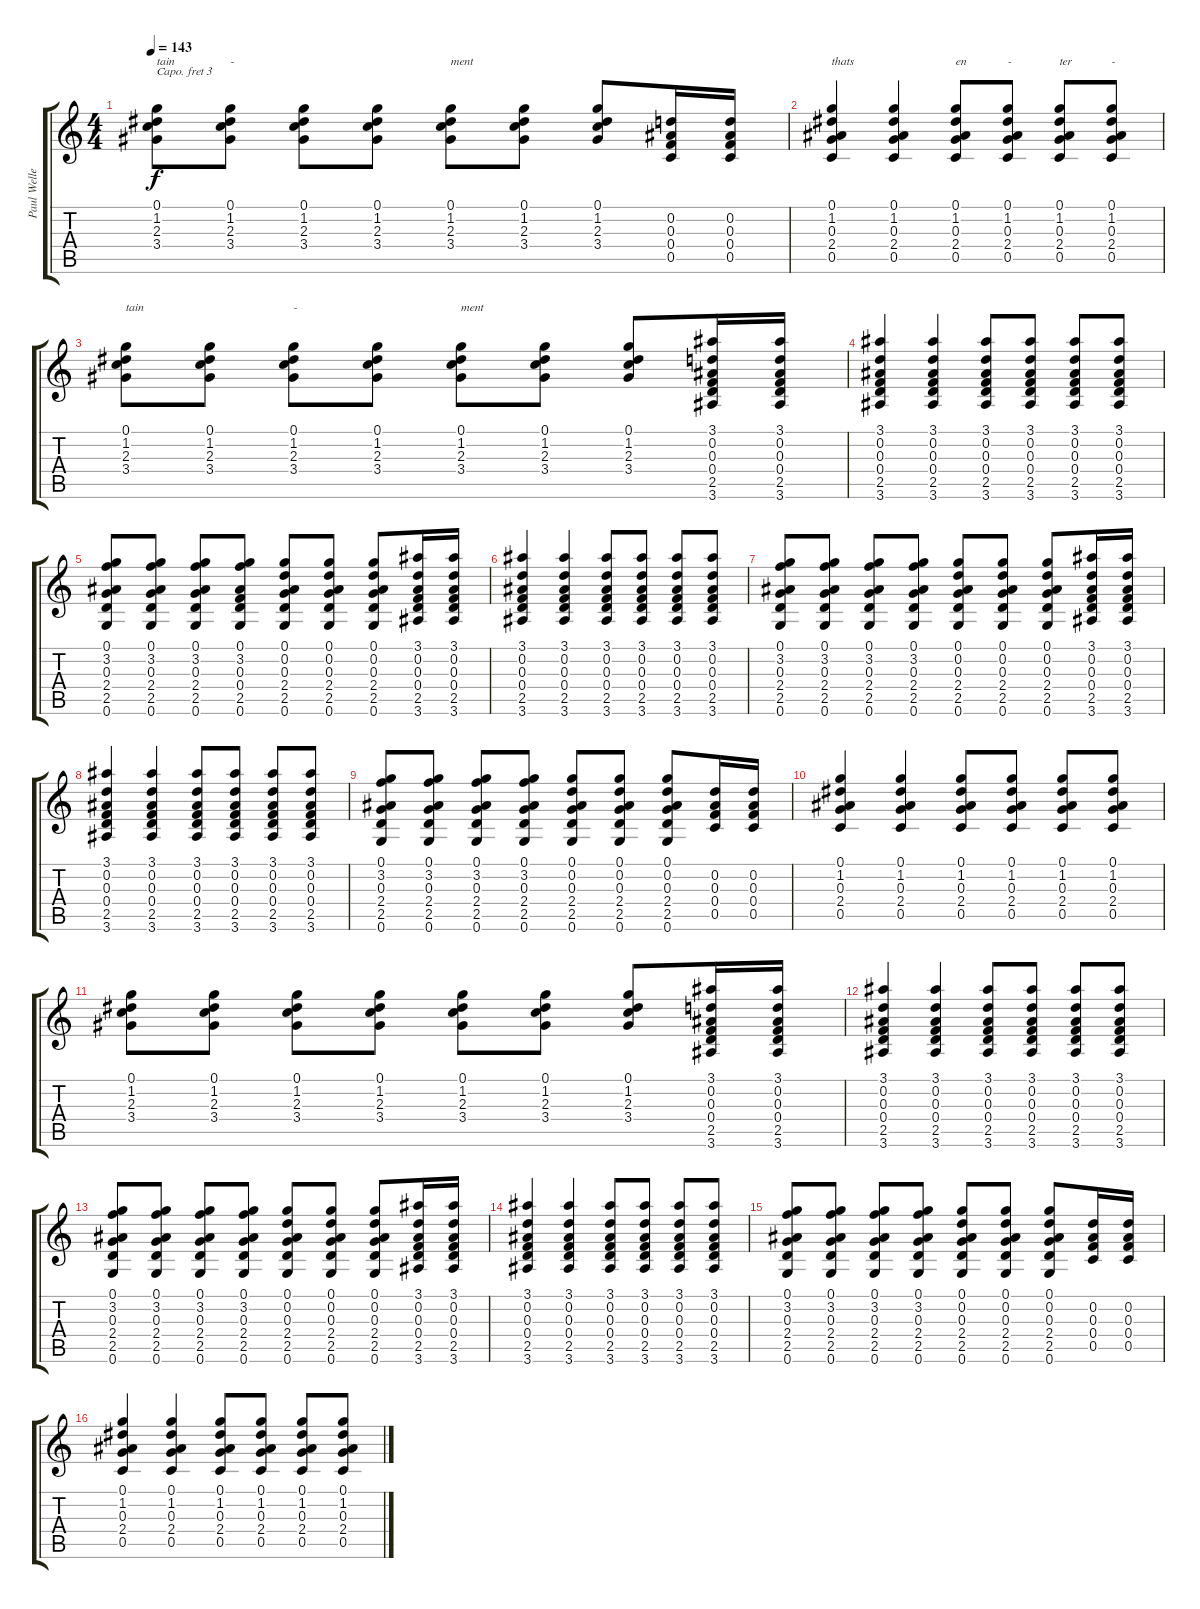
\track ("Paul Weller" "Paul Welle") {instrument acousticguitarsteel}
\staff {score tabs}
\capo 3
\tuning (E4 B3 G3 D3 A2 E2) {hide}
\ts (4 4)
\tempo 143
\clef g2
\ks c
(0.1 1.2 2.3 3.4).8{txt "tain" dy f} (0.1 1.2 2.3 3.4).8{txt "-"} (0.1 1.2 2.3 3.4).8 (0.1 1.2 2.3 3.4).8 (0.1 1.2 2.3 3.4).8{txt "ment"} (0.1 1.2 2.3 3.4).8 (0.1 1.2 2.3 3.4).8 (0.2 0.3 0.4 0.5).16 (0.2 0.3 0.4 0.5).16 |
(0.1 1.2 0.3 2.4 0.5).4{txt "thats"} (0.1 1.2 0.3 2.4 0.5).4 (0.1 1.2 0.3 2.4 0.5).8{txt "en"} (0.1 1.2 0.3 2.4 0.5).8{txt "-"} (0.1 1.2 0.3 2.4 0.5).8{txt "ter"} (0.1 1.2 0.3 2.4 0.5).8{txt "-"} |
(0.1 1.2 2.3 3.4).8{txt "tain"} (0.1 1.2 2.3 3.4).8 (0.1 1.2 2.3 3.4).8{txt "-"} (0.1 1.2 2.3 3.4).8 (0.1 1.2 2.3 3.4).8{txt "ment"} (0.1 1.2 2.3 3.4).8 (0.1 1.2 2.3 3.4).8 (3.1 0.2 0.3 0.4 2.5 3.6).16 (3.1 0.2 0.3 0.4 2.5 3.6).16 |
(3.1 0.2 0.3 0.4 2.5 3.6).4 (3.1 0.2 0.3 0.4 2.5 3.6).4 (3.1 0.2 0.3 0.4 2.5 3.6).8 (3.1 0.2 0.3 0.4 2.5 3.6).8 (3.1 0.2 0.3 0.4 2.5 3.6).8 (3.1 0.2 0.3 0.4 2.5 3.6).8 |
(0.1 3.2 0.3 2.4 2.5 0.6).8 (0.1 3.2 0.3 2.4 2.5 0.6).8 (0.1 3.2 0.3 2.4 2.5 0.6).8 (0.1 3.2 0.3 0.4 2.5 0.6).8 (0.1 0.2 0.3 2.4 2.5 0.6).8 (0.1 0.2 0.3 2.4 2.5 0.6).8 (0.1 0.2 0.3 2.4 2.5 0.6).8 (3.1 0.2 0.3 0.4 2.5 3.6).16 (3.1 0.2 0.3 0.4 2.5 3.6).16 |
(3.1 0.2 0.3 0.4 2.5 3.6).4 (3.1 0.2 0.3 0.4 2.5 3.6).4 (3.1 0.2 0.3 0.4 2.5 3.6).8 (3.1 0.2 0.3 0.4 2.5 3.6).8 (3.1 0.2 0.3 0.4 2.5 3.6).8 (3.1 0.2 0.3 0.4 2.5 3.6).8 |
(0.1 3.2 0.3 2.4 2.5 0.6).8 (0.1 3.2 0.3 2.4 2.5 0.6).8 (0.1 3.2 0.3 2.4 2.5 0.6).8 (0.1 3.2 0.3 2.4 2.5 0.6).8 (0.1 0.2 0.3 2.4 2.5 0.6).8 (0.1 0.2 0.3 2.4 2.5 0.6).8 (0.1 0.2 0.3 2.4 2.5 0.6).8 (3.1 0.2 0.3 0.4 2.5 3.6).16 (3.1 0.2 0.3 0.4 2.5 3.6).16 |
(3.1 0.2 0.3 0.4 2.5 3.6).4 (3.1 0.2 0.3 0.4 2.5 3.6).4 (3.1 0.2 0.3 0.4 2.5 3.6).8 (3.1 0.2 0.3 0.4 2.5 3.6).8 (3.1 0.2 0.3 0.4 2.5 3.6).8 (3.1 0.2 0.3 0.4 2.5 3.6).8 |
(0.1 3.2 0.3 2.4 2.5 0.6).8 (0.1 3.2 0.3 2.4 2.5 0.6).8 (0.1 3.2 0.3 2.4 2.5 0.6).8 (0.1 3.2 0.3 2.4 2.5 0.6).8 (0.1 0.2 0.3 2.4 2.5 0.6).8 (0.1 0.2 0.3 2.4 2.5 0.6).8 (0.1 0.2 0.3 2.4 2.5 0.6).8 (0.2 0.3 0.4 0.5).16 (0.2 0.3 0.4 0.5).16 |
(0.1 1.2 0.3 2.4 0.5).4 (0.1 1.2 0.3 2.4 0.5).4 (0.1 1.2 0.3 2.4 0.5).8 (0.1 1.2 0.3 2.4 0.5).8 (0.1 1.2 0.3 2.4 0.5).8 (0.1 1.2 0.3 2.4 0.5).8 |
(0.1 1.2 2.3 3.4).8 (0.1 1.2 2.3 3.4).8 (0.1 1.2 2.3 3.4).8 (0.1 1.2 2.3 3.4).8 (0.1 1.2 2.3 3.4).8 (0.1 1.2 2.3 3.4).8 (0.1 1.2 2.3 3.4).8 (3.1 0.2 0.3 0.4 2.5 3.6).16 (3.1 0.2 0.3 0.4 2.5 3.6).16 |
(3.1 0.2 0.3 0.4 2.5 3.6).4 (3.1 0.2 0.3 0.4 2.5 3.6).4 (3.1 0.2 0.3 0.4 2.5 3.6).8 (3.1 0.2 0.3 0.4 2.5 3.6).8 (3.1 0.2 0.3 0.4 2.5 3.6).8 (3.1 0.2 0.3 0.4 2.5 3.6).8 |
(0.1 3.2 0.3 2.4 2.5 0.6).8 (0.1 3.2 0.3 2.4 2.5 0.6).8 (0.1 3.2 0.3 2.4 2.5 0.6).8 (0.1 3.2 0.3 2.4 2.5 0.6).8 (0.1 0.2 0.3 2.4 2.5 0.6).8 (0.1 0.2 0.3 2.4 2.5 0.6).8 (0.1 0.2 0.3 2.4 2.5 0.6).8 (3.1 0.2 0.3 0.4 2.5 3.6).16 (3.1 0.2 0.3 0.4 2.5 3.6).16 |
(3.1 0.2 0.3 0.4 2.5 3.6).4 (3.1 0.2 0.3 0.4 2.5 3.6).4 (3.1 0.2 0.3 0.4 2.5 3.6).8 (3.1 0.2 0.3 0.4 2.5 3.6).8 (3.1 0.2 0.3 0.4 2.5 3.6).8 (3.1 0.2 0.3 0.4 2.5 3.6).8 |
(0.1 3.2 0.3 2.4 2.5 0.6).8 (0.1 3.2 0.3 2.4 2.5 0.6).8 (0.1 3.2 0.3 2.4 2.5 0.6).8 (0.1 3.2 0.3 2.4 2.5 0.6).8 (0.1 0.2 0.3 2.4 2.5 0.6).8 (0.1 0.2 0.3 2.4 2.5 0.6).8 (0.1 0.2 0.3 2.4 2.5 0.6).8 (0.2 0.3 0.4 0.5).16 (0.2 0.3 0.4 0.5).16 |
(0.1 1.2 0.3 2.4 0.5).4 (0.1 1.2 0.3 2.4 0.5).4 (0.1 1.2 0.3 2.4 0.5).8 (0.1 1.2 0.3 2.4 0.5).8 (0.1 1.2 0.3 2.4 0.5).8 (0.1 1.2 0.3 2.4 0.5).8
